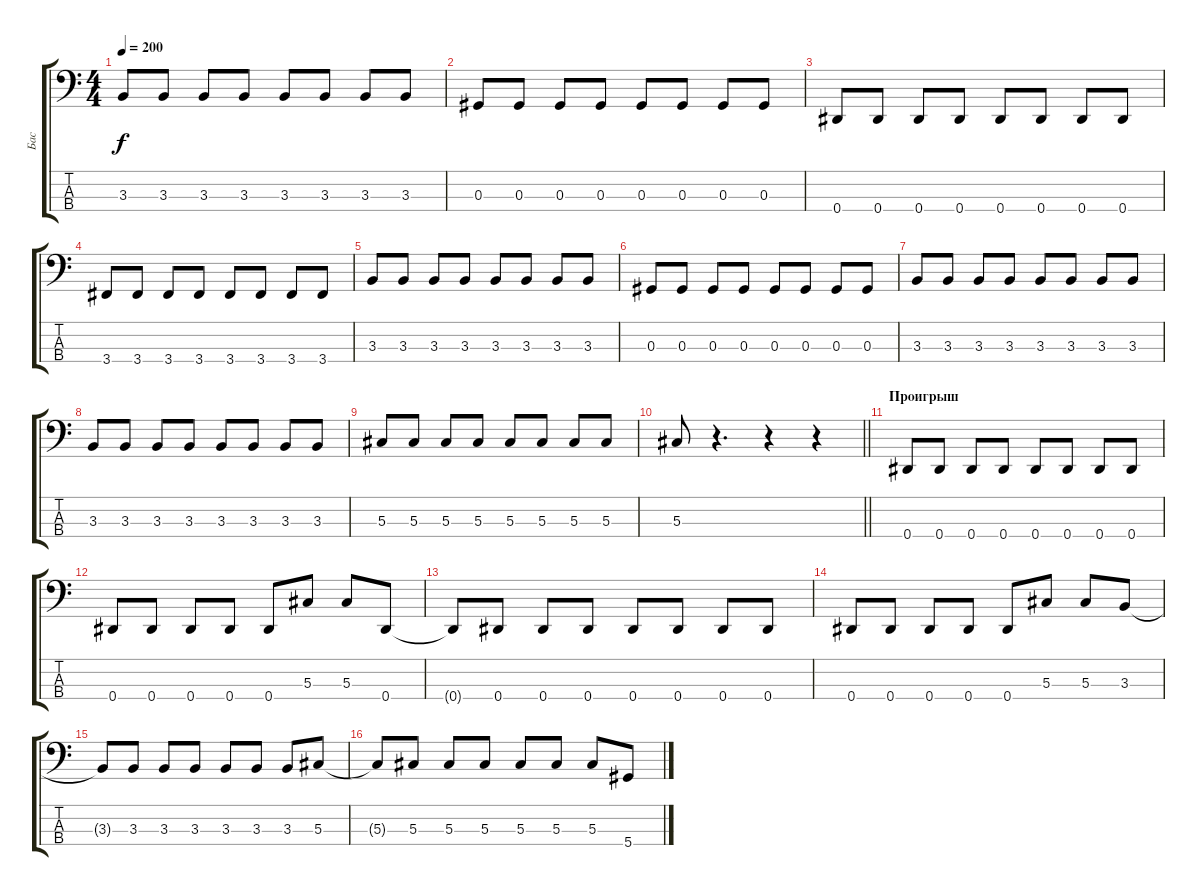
\track ("Бас" "Бас") {instrument electricbassfinger}
\staff {score tabs}
\tuning (Gb2 Db2 Ab1 Eb1) {hide}
\ts (4 4)
\tempo 200
\clef f4
\ks c
3.3.8{dy f} 3.3.8 3.3.8 3.3.8 3.3.8 3.3.8 3.3.8 3.3.8 |
0.3.8 0.3.8 0.3.8 0.3.8 0.3.8 0.3.8 0.3.8 0.3.8 |
0.4.8 0.4.8 0.4.8 0.4.8 0.4.8 0.4.8 0.4.8 0.4.8 |
3.4.8 3.4.8 3.4.8 3.4.8 3.4.8 3.4.8 3.4.8 3.4.8 |
3.3.8 3.3.8 3.3.8 3.3.8 3.3.8 3.3.8 3.3.8 3.3.8 |
0.3.8 0.3.8 0.3.8 0.3.8 0.3.8 0.3.8 0.3.8 0.3.8 |
3.3.8 3.3.8 3.3.8 3.3.8 3.3.8 3.3.8 3.3.8 3.3.8 |
3.3.8 3.3.8 3.3.8 3.3.8 3.3.8 3.3.8 3.3.8 3.3.8 |
5.3.8 5.3.8 5.3.8 5.3.8 5.3.8 5.3.8 5.3.8 5.3.8 |
\barLineRight lightlight
5.3.8 r.4{d} r.4 r.4 |
\section ("" "Проигрыш")
0.4.8 0.4.8 0.4.8 0.4.8 0.4.8 0.4.8 0.4.8 0.4.8 |
0.4.8 0.4.8 0.4.8 0.4.8 0.4.8 5.3.8 5.3.8 0.4.8 |
0.4{t}.8 0.4.8 0.4.8 0.4.8 0.4.8 0.4.8 0.4.8 0.4.8 |
0.4.8 0.4.8 0.4.8 0.4.8 0.4.8 5.3.8 5.3.8 3.3.8 |
3.3{t}.8 3.3.8 3.3.8 3.3.8 3.3.8 3.3.8 3.3.8 5.3.8 |
5.3{t}.8 5.3.8 5.3.8 5.3.8 5.3.8 5.3.8 5.3.8 5.4.8
